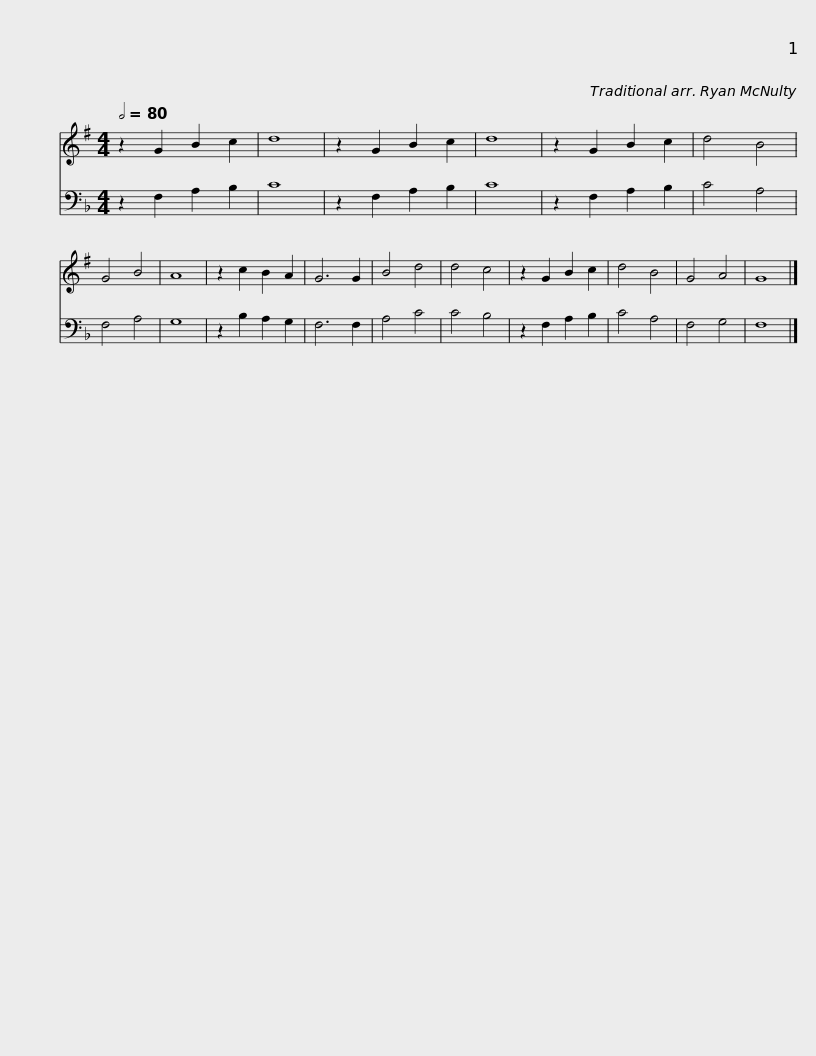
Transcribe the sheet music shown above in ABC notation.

X:1
%%score 1 2
L:1/8
Q:1/2=80
M:4/4
I:linebreak $
K:F
V:1 treble transpose=-2
V:2 bass
V:1
[K:G] z2 G2 B2 c2 | d8 | z2 G2 B2 c2 | d8 |$ z2 G2 B2 c2 | %5
 d4 B4 | G4 B4 | A8 |$ z2 c2 B2 A2 | G6 G2 | %10
 B4 d4 | d4 c4 |$ z2 G2 B2 c2 | d4 B4 | G4 A4 | %15
 G8 |] %16
V:2
 z2 F,2 A,2 B,2 | C8 | z2 F,2 A,2 B,2 | C8 |$ z2 F,2 A,2 B,2 | %5
 C4 A,4 | F,4 A,4 | G,8 |$ z2 B,2 A,2 G,2 | F,6 F,2 | %10
 A,4 C4 | C4 B,4 |$ z2 F,2 A,2 B,2 | C4 A,4 | F,4 G,4 | %15
 F,8 |] %16
